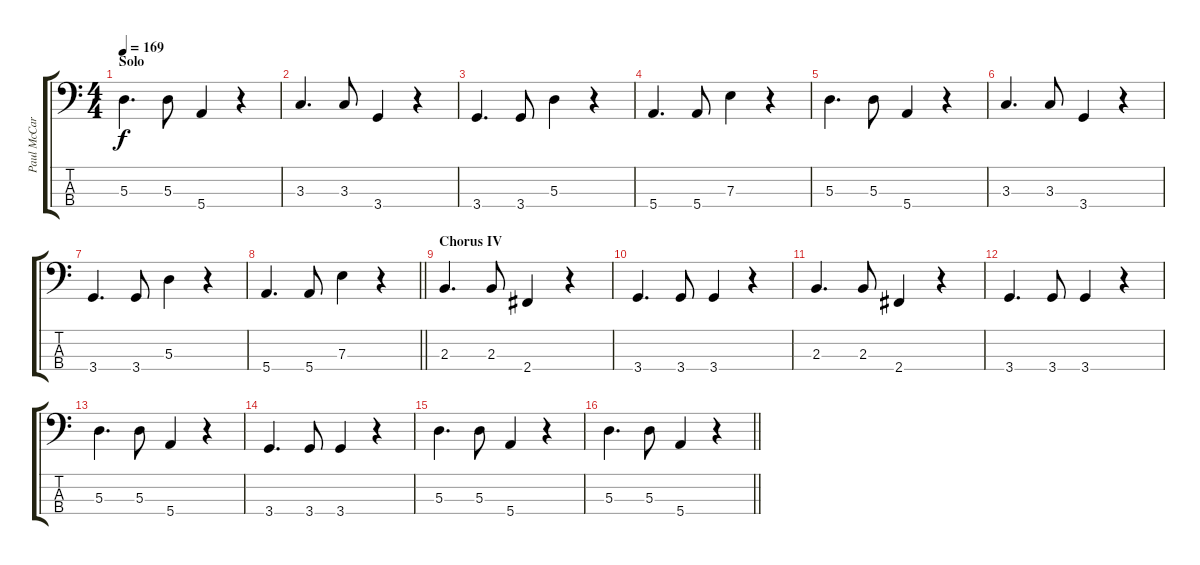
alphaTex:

\track ("Paul McCartney" "Paul McCar") {instrument electricbassfinger}
\staff {score tabs}
\tuning (G2 D2 A1 E1) {hide}
\ts (4 4)
\section ("" "Solo")
\tempo 169
\clef f4
\ks c
5.3.4{d dy f} 5.3.8 5.4.4 r.4 |
3.3.4{d} 3.3.8 3.4.4 r.4 |
3.4.4{d} 3.4.8 5.3.4 r.4 |
5.4.4{d} 5.4.8 7.3.4 r.4 |
5.3.4{d} 5.3.8 5.4.4 r.4 |
3.3.4{d} 3.3.8 3.4.4 r.4 |
3.4.4{d} 3.4.8 5.3.4 r.4 |
\barLineRight lightlight
5.4.4{d} 5.4.8 7.3.4 r.4 |
\section ("" "Chorus IV")
2.3.4{d} 2.3.8 2.4.4 r.4 |
3.4.4{d} 3.4.8 3.4.4 r.4 |
2.3.4{d} 2.3.8 2.4.4 r.4 |
3.4.4{d} 3.4.8 3.4.4 r.4 |
5.3.4{d} 5.3.8 5.4.4 r.4 |
3.4.4{d} 3.4.8 3.4.4 r.4 |
5.3.4{d} 5.3.8 5.4.4 r.4 |
\barLineRight lightlight
5.3.4{d} 5.3.8 5.4.4 r.4
